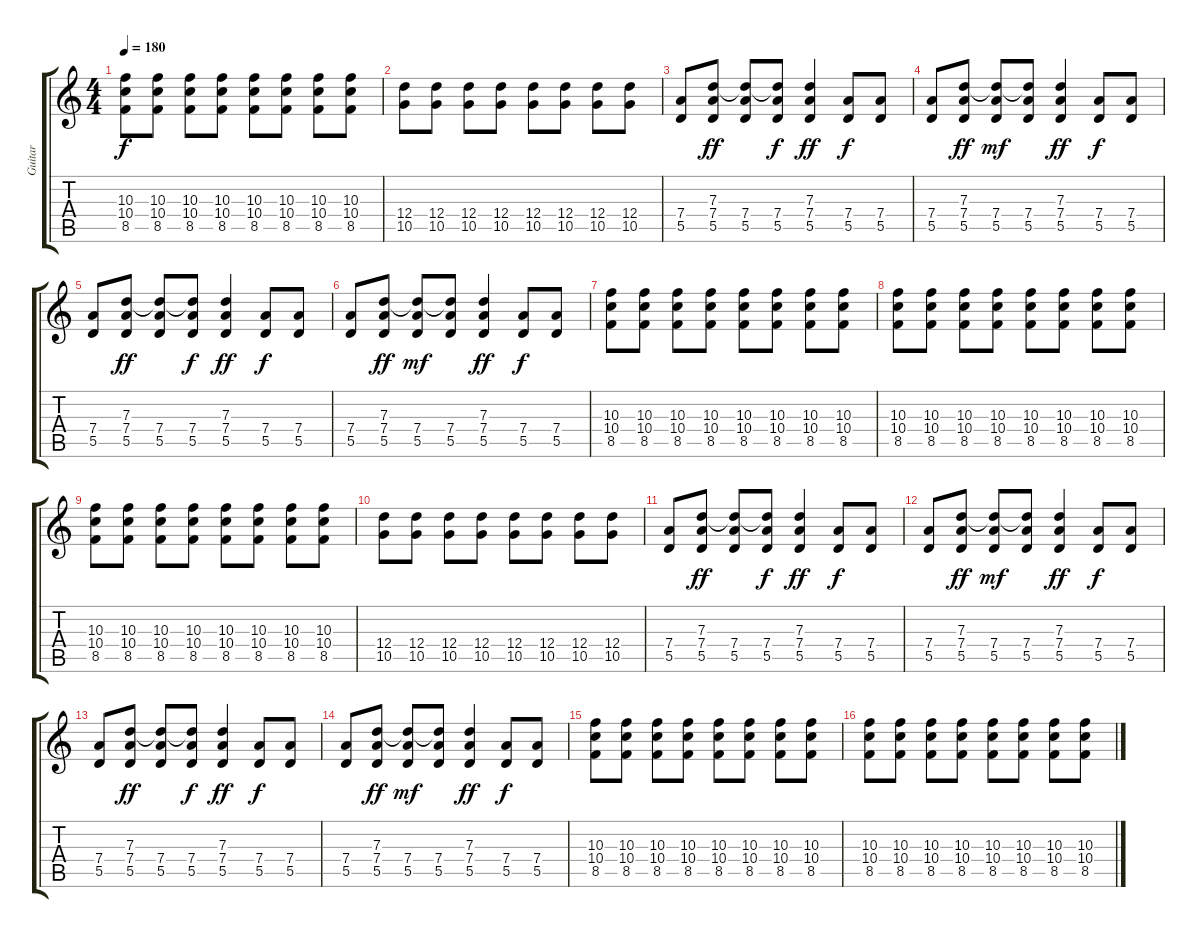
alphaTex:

\track ("Guitar" "Guitar") {instrument distortionguitar}
\staff {score tabs}
\tuning (E4 B3 G3 D3 A2 E2) {hide}
\ts (4 4)
\tempo 180
\clef g2
\ks c
(10.3 10.4 8.5).8{dy f} (10.3 10.4 8.5).8 (10.3 10.4 8.5).8 (10.3 10.4 8.5).8 (10.3 10.4 8.5).8 (10.3 10.4 8.5).8 (10.3 10.4 8.5).8 (10.3 10.4 8.5).8 |
(12.4 10.5).8 (12.4 10.5).8 (12.4 10.5).8 (12.4 10.5).8 (12.4 10.5).8 (12.4 10.5).8 (12.4 10.5).8 (12.4 10.5).8 |
(7.4 5.5).8 (7.3 7.4 5.5).8{dy ff} (7.3{t} 7.4 5.5).8 (7.3{t} 7.4 5.5).8{dy f} (7.3 7.4 5.5).4{dy ff} (7.4 5.5).8{dy f} (7.4 5.5).8 |
(7.4 5.5).8 (7.3 7.4 5.5).8{dy ff} (7.3{t} 7.4 5.5).8{dy mf} (7.3{t} 7.4 5.5).8 (7.3 7.4 5.5).4{dy ff} (7.4 5.5).8{dy f} (7.4 5.5).8 |
(7.4 5.5).8 (7.3 7.4 5.5).8{dy ff} (7.3{t} 7.4 5.5).8 (7.3{t} 7.4 5.5).8{dy f} (7.3 7.4 5.5).4{dy ff} (7.4 5.5).8{dy f} (7.4 5.5).8 |
(7.4 5.5).8 (7.3 7.4 5.5).8{dy ff} (7.3{t} 7.4 5.5).8{dy mf} (7.3{t} 7.4 5.5).8 (7.3 7.4 5.5).4{dy ff} (7.4 5.5).8{dy f} (7.4 5.5).8 |
(10.3 10.4 8.5).8 (10.3 10.4 8.5).8 (10.3 10.4 8.5).8 (10.3 10.4 8.5).8 (10.3 10.4 8.5).8 (10.3 10.4 8.5).8 (10.3 10.4 8.5).8 (10.3 10.4 8.5).8 |
(10.3 10.4 8.5).8 (10.3 10.4 8.5).8 (10.3 10.4 8.5).8 (10.3 10.4 8.5).8 (10.3 10.4 8.5).8 (10.3 10.4 8.5).8 (10.3 10.4 8.5).8 (10.3 10.4 8.5).8 |
(10.3 10.4 8.5).8 (10.3 10.4 8.5).8 (10.3 10.4 8.5).8 (10.3 10.4 8.5).8 (10.3 10.4 8.5).8 (10.3 10.4 8.5).8 (10.3 10.4 8.5).8 (10.3 10.4 8.5).8 |
(12.4 10.5).8 (12.4 10.5).8 (12.4 10.5).8 (12.4 10.5).8 (12.4 10.5).8 (12.4 10.5).8 (12.4 10.5).8 (12.4 10.5).8 |
(7.4 5.5).8 (7.3 7.4 5.5).8{dy ff} (7.3{t} 7.4 5.5).8 (7.3{t} 7.4 5.5).8{dy f} (7.3 7.4 5.5).4{dy ff} (7.4 5.5).8{dy f} (7.4 5.5).8 |
(7.4 5.5).8 (7.3 7.4 5.5).8{dy ff} (7.3{t} 7.4 5.5).8{dy mf} (7.3{t} 7.4 5.5).8 (7.3 7.4 5.5).4{dy ff} (7.4 5.5).8{dy f} (7.4 5.5).8 |
(7.4 5.5).8 (7.3 7.4 5.5).8{dy ff} (7.3{t} 7.4 5.5).8 (7.3{t} 7.4 5.5).8{dy f} (7.3 7.4 5.5).4{dy ff} (7.4 5.5).8{dy f} (7.4 5.5).8 |
(7.4 5.5).8 (7.3 7.4 5.5).8{dy ff} (7.3{t} 7.4 5.5).8{dy mf} (7.3{t} 7.4 5.5).8 (7.3 7.4 5.5).4{dy ff} (7.4 5.5).8{dy f} (7.4 5.5).8 |
(10.3 10.4 8.5).8 (10.3 10.4 8.5).8 (10.3 10.4 8.5).8 (10.3 10.4 8.5).8 (10.3 10.4 8.5).8 (10.3 10.4 8.5).8 (10.3 10.4 8.5).8 (10.3 10.4 8.5).8 |
(10.3 10.4 8.5).8 (10.3 10.4 8.5).8 (10.3 10.4 8.5).8 (10.3 10.4 8.5).8 (10.3 10.4 8.5).8 (10.3 10.4 8.5).8 (10.3 10.4 8.5).8 (10.3 10.4 8.5).8
